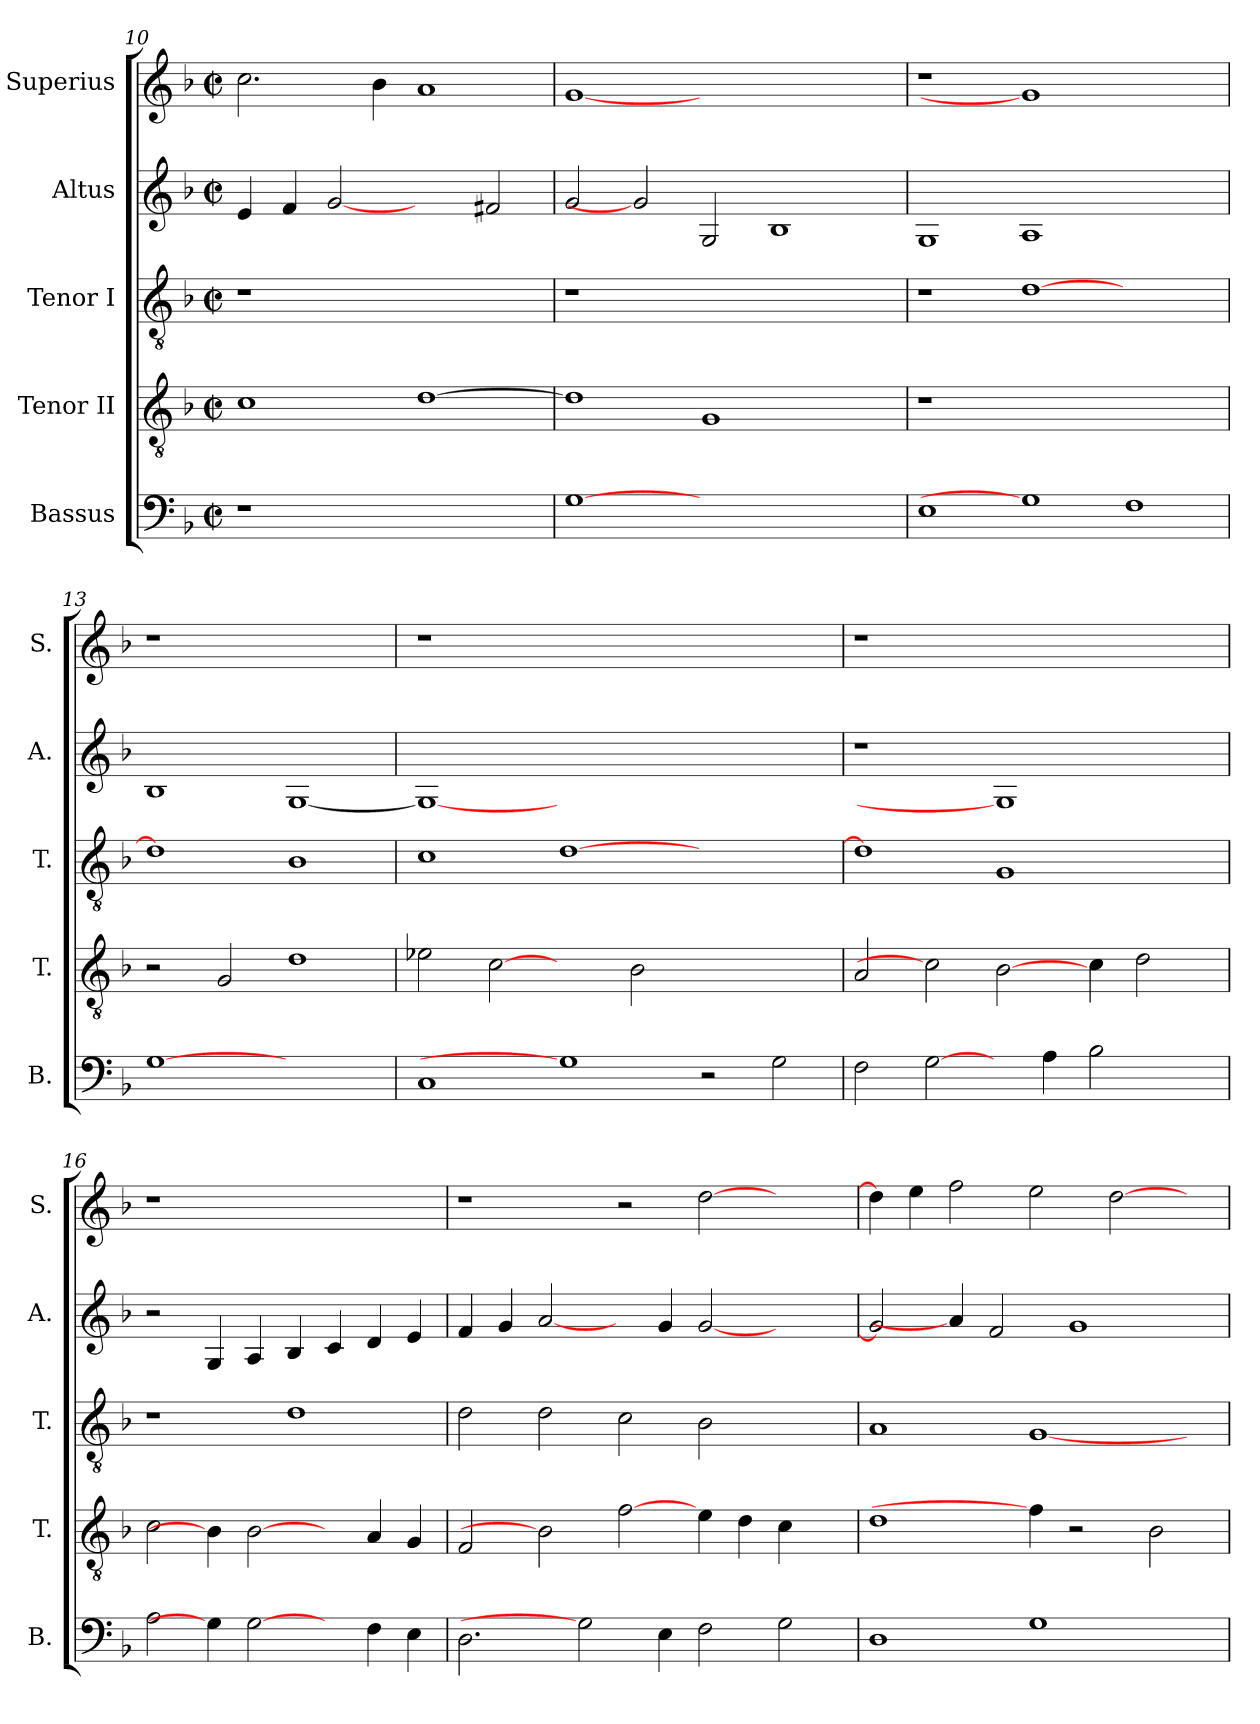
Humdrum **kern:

**kern	**kern	**kern	**kern	**kern
*part5	*part4	*part3	*part2	*part1
*staff5	*staff4	*staff3	*staff2	*staff1
*I"Bassus	*I"Tenor II	*I"Tenor I	*I"Altus	*I"Superius
*I'B.	*I'T.	*I'T.	*I'A.	*I'S.
*clefF4	*clefGv2	*clefGv2	*clefG2	*clefG2
*	*ITrd7c12	*ITrd7c12	*	*
*k[b-]	*k[b-]	*k[b-]	*k[b-]	*k[b-]
*F:	*F:	*F:	*F:	*F:
*M2/2	*M2/2	*M2/2	*M2/2	*M2/2
*met(c|)	*met(c|)	*met(c|)	*met(c|)	*met(c|)
=10	=10	=10	=10	=10
!LO:N:vis=1	!	!LO:N:vis=1	!	!
1r	1Ci	1r	4ei/	2.cci\
.	.	.	4fi/	.
.	.	.	[2gi	.
.	.	.	.	4b-i\
1ryy	[>1Di	1ryy	2ryy	1ai
.	.	.	2f#Xi/	.
=11	=11	=11	=11	=11
!	!	!LO:N:vis=1	!	!
[1Gi	1Di]	1r	2gi/	[1gi
.	.	.	2gi]	.
1.ryy	1GGi	1.ryy	2Gi/	1.ryy
.	.	.	1B-i	.
.	2ryy	.	.	.
!!LO:PB:g=z
=12	=12	=12	=12	=12
!	!LO:N:vis=1	!	!	!LO:N:vis=1
1Ei	1r	1r	1Gi	1r
1Gi]	0ryy	[>1Di	1Ai	1gi]
1Fi	.	1ryy	1ryy	1ryy
=13	=13	=13	=13	=13
!	!	!	!	!LO:N:vis=1
[1Gi	2r	1Di]	1B-i	1r
.	2GGi/	.	.	.
1ryy	1Di	1BB-i	[<1Gi	1ryy
=14	=14	=14	=14	=14
!	!	!	!	!LO:N:vis=1
1Ci	2E-Xi\	1Ci	1Gi_<	1r
.	[2Ci	.	.	.
1Gi]	2ryy	[>1Di	0ryy	0ryy
.	2BB-i\	.	.	.
2r	1ryy	1ryy	.	.
2Gi\	.	.	.	.
=15	=15	=15	=15	=15
!	!	!	!LO:N:vis=1	!LO:N:vis=1
2Fi\	2AAi/	1Di]	1r	1r
[2Gi\	2Ci]	.	.	.
4ryy	[2BB-i\	1GGi	1Gi]	1ryy
4Ai\	.	.	.	.
2B-i\	4Ci\	.	.	.
.	2Di\	.	.	.
4ryy	.	4ryy	4ryy	4ryy
=16	=16	=16	=16	=16
!	!	!	!	!LO:N:vis=1
2Ai\	2Ci\	1r	2r	1r
4Gi\]	4BB-i\]	.	4Gi/	.
[2Gi	[2BB-i	.	4Ai/	.
.	.	1Di	4B-i/	1ryy
4ryy	4ryy	.	4ci/	.
4Fi\	4AAi/	.	4di/	.
4Ei\	4GGi/	.	4ei/	.
!!LO:LB:g=z
=17	=17	=17	=17	=17
2.Di\	2FFi/	2Di\	4fi/	1r
.	.	.	4gi/	.
.	2BB-i]	2Di\	[2ai/	.
2Gi]	.	.	.	.
.	[2Fi\	2Ci\	4ryy	2r
4Ei\	.	.	4gi/	.
2Fi\	4Ei\	2BB-i\	[<2gi/	[>2ddi\
.	4Di\	.	.	.
2Gi\	4Ci\	2ryy	2ryy	2ryy
.	4ryy	.	.	.
=18	=18	=18	=18	=18
1Di	1Di	1AAi	2gi/]	4ddi\]
.	.	.	.	4eei\
.	.	.	4ai/]	2ffi\
.	.	.	2fi/	.
1Gi	4Fi\]	[<1GGi	.	2eei\
.	2r	.	1gi	.
.	.	.	.	[>2ddi\
.	2BB-i\	.	.	.
4ryy	.	4ryy	.	4ryy
=	=	=	=	=
*-	*-	*-	*-	*-
